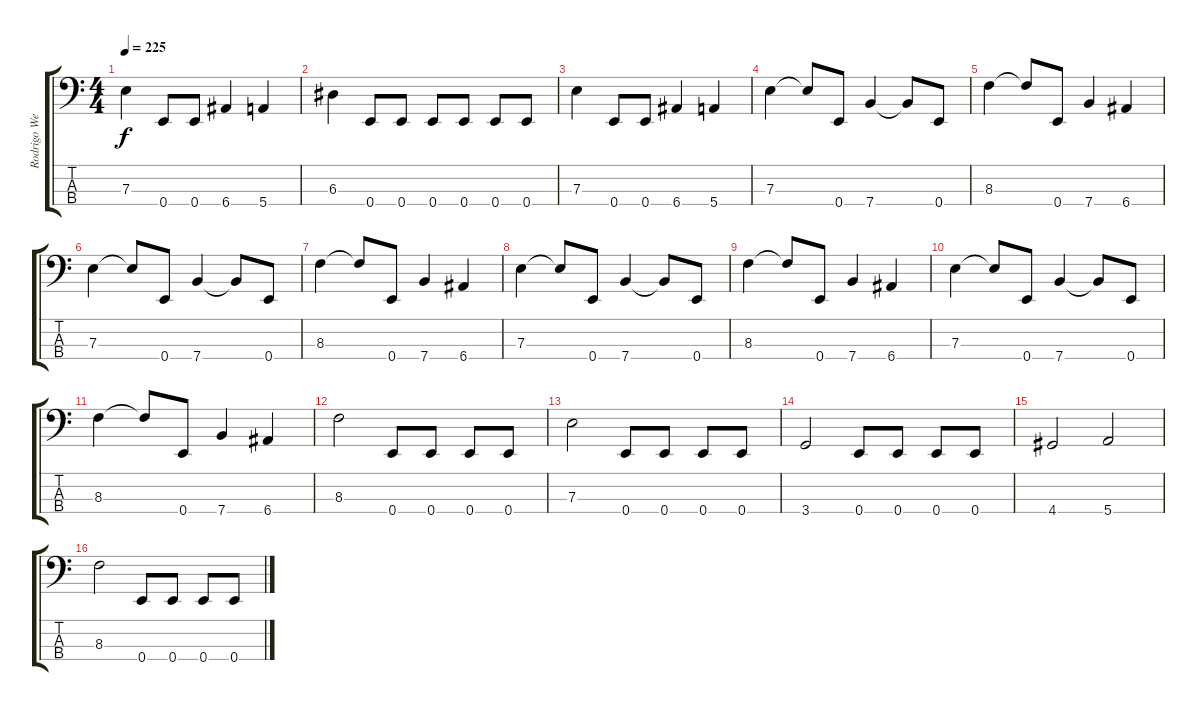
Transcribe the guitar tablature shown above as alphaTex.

\track ("Rodrigo Westphal" "Rodrigo We") {instrument electricbassfinger}
\staff {score tabs}
\tuning (G2 D2 A1 E1) {hide}
\ts (4 4)
\tempo 225
\clef f4
\ks c
7.3.4{dy f} 0.4.8 0.4.8 6.4.4 5.4.4 |
6.3.4 0.4.8 0.4.8 0.4.8 0.4.8 0.4.8 0.4.8 |
7.3.4 0.4.8 0.4.8 6.4.4 5.4.4 |
7.3.4 7.3{t}.8 0.4.8 7.4.4 7.4{t}.8 0.4.8 |
8.3.4 8.3{t}.8 0.4.8 7.4.4 6.4.4 |
7.3.4 7.3{t}.8 0.4.8 7.4.4 7.4{t}.8 0.4.8 |
8.3.4 8.3{t}.8 0.4.8 7.4.4 6.4.4 |
7.3.4 7.3{t}.8 0.4.8 7.4.4 7.4{t}.8 0.4.8 |
8.3.4 8.3{t}.8 0.4.8 7.4.4 6.4.4 |
7.3.4 7.3{t}.8 0.4.8 7.4.4 7.4{t}.8 0.4.8 |
8.3.4 8.3{t}.8 0.4.8 7.4.4 6.4.4 |
8.3.2 0.4.8 0.4.8 0.4.8 0.4.8 |
7.3.2 0.4.8 0.4.8 0.4.8 0.4.8 |
3.4.2 0.4.8 0.4.8 0.4.8 0.4.8 |
4.4.2 5.4.2 |
8.3.2 0.4.8 0.4.8 0.4.8 0.4.8
